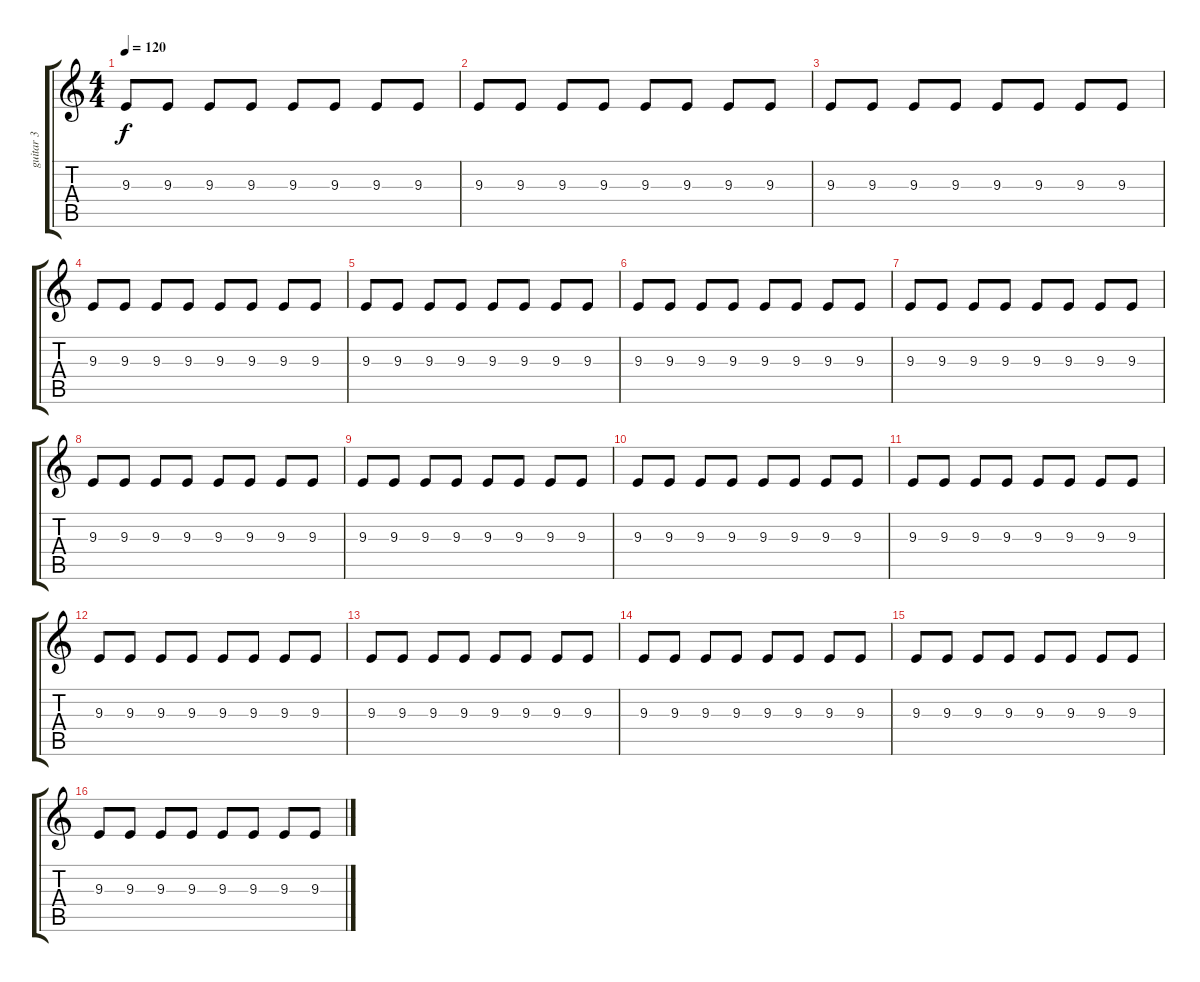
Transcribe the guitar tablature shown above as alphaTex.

\track ("guitar 3" "guitar 3") {instrument brightacousticpiano}
\staff {score tabs}
\tuning (E4 B3 G3 D3 A2 E2) {hide}
\ts (4 4)
\tempo 120
\clef g2
\ks c
9.3.8{dy f} 9.3.8 9.3.8 9.3.8 9.3.8 9.3.8 9.3.8 9.3.8 |
9.3.8 9.3.8 9.3.8 9.3.8 9.3.8 9.3.8 9.3.8 9.3.8 |
9.3.8 9.3.8 9.3.8 9.3.8 9.3.8 9.3.8 9.3.8 9.3.8 |
9.3.8 9.3.8 9.3.8 9.3.8 9.3.8 9.3.8 9.3.8 9.3.8 |
9.3.8 9.3.8 9.3.8 9.3.8 9.3.8 9.3.8 9.3.8 9.3.8 |
9.3.8 9.3.8 9.3.8 9.3.8 9.3.8 9.3.8 9.3.8 9.3.8 |
9.3.8 9.3.8 9.3.8 9.3.8 9.3.8 9.3.8 9.3.8 9.3.8 |
9.3.8 9.3.8 9.3.8 9.3.8 9.3.8 9.3.8 9.3.8 9.3.8 |
9.3.8 9.3.8 9.3.8 9.3.8 9.3.8 9.3.8 9.3.8 9.3.8 |
9.3.8 9.3.8 9.3.8 9.3.8 9.3.8 9.3.8 9.3.8 9.3.8 |
9.3.8 9.3.8 9.3.8 9.3.8 9.3.8 9.3.8 9.3.8 9.3.8 |
9.3.8 9.3.8 9.3.8 9.3.8 9.3.8 9.3.8 9.3.8 9.3.8 |
9.3.8 9.3.8 9.3.8 9.3.8 9.3.8 9.3.8 9.3.8 9.3.8 |
9.3.8 9.3.8 9.3.8 9.3.8 9.3.8 9.3.8 9.3.8 9.3.8 |
9.3.8 9.3.8 9.3.8 9.3.8 9.3.8 9.3.8 9.3.8 9.3.8 |
9.3.8 9.3.8 9.3.8 9.3.8 9.3.8 9.3.8 9.3.8 9.3.8
